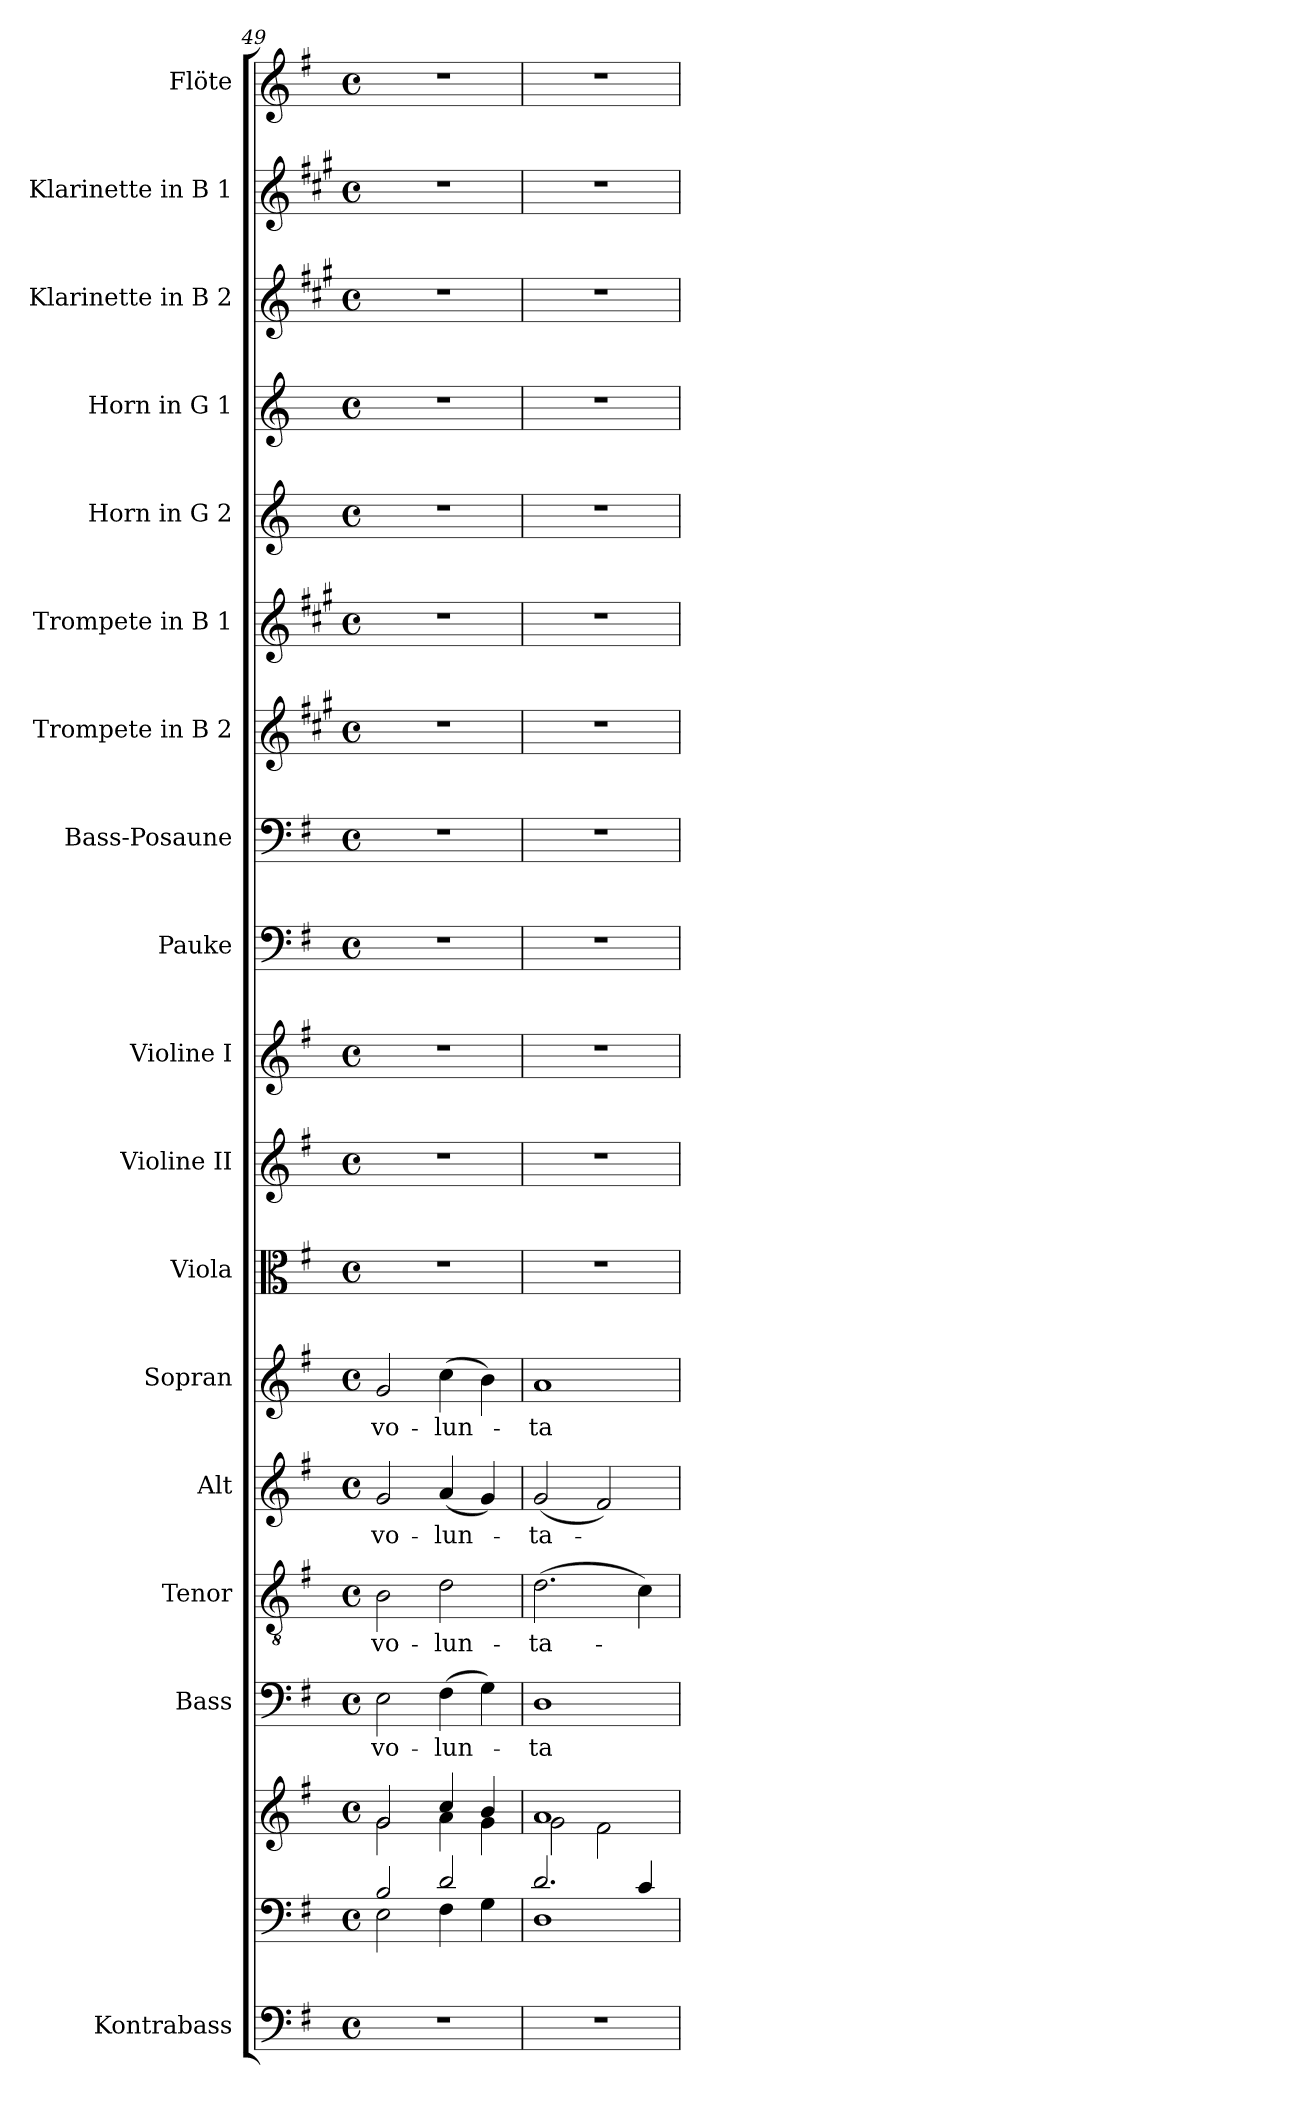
**kern	**kern	**kern	**kern	**text	**kern	**text	**kern	**text	**kern	**text	**kern	**kern	**kern	**kern	**kern	**kern	**kern	**kern	**kern	**kern	**kern	**kern
*part18	*part17	*part17	*part16	*part16	*part15	*part15	*part14	*part14	*part13	*part13	*part12	*part11	*part10	*part9	*part8	*part7	*part6	*part5	*part4	*part3	*part2	*part1
*staff19	*staff18	*staff17	*staff16	*staff16	*staff15	*staff15	*staff14	*staff14	*staff13	*staff13	*staff12	*staff11	*staff10	*staff9	*staff8	*staff7	*staff6	*staff5	*staff4	*staff3	*staff2	*staff1
*I"Kontrabass	*	*	*I"Bass	*	*I"Tenor	*	*I"Alt	*	*I"Sopran	*	*I"Viola	*I"Violine II	*I"Violine I	*I"Pauke	*I"Bass-Posaune	*I"Trompete in B 2	*I"Trompete in B 1	*I"Horn in G 2	*I"Horn in G 1	*I"Klarinette in B 2	*I"Klarinette in B 1	*I"Flöte
*I'Kb.	*	*	*I'B	*	*I'T	*	*I'A	*	*I'S	*	*I'Vla.	*I'Vl. II	*I'Vl. I	*I'Pk.	*I'B. Pos.	*	*	*I'Hrn. 2	*I'Hrn. 1	*	*	*I'Fl.
!!LO:PB:g=z
*clefF4	*clefF4	*clefG2	*clefF4	*	*clefGv2	*	*clefG2	*	*clefG2	*	*clefC3	*clefG2	*clefG2	*clefF4	*clefF4	*clefG2	*clefG2	*clefG2	*clefG2	*clefG2	*clefG2	*clefG2
*ITrd7c12	*	*	*	*	*	*	*	*	*	*	*	*	*	*	*	*ITrd1c2	*ITrd1c2	*ITrd3c5	*ITrd3c5	*ITrd1c2	*ITrd1c2	*
*k[f#]	*k[f#]	*k[f#]	*k[f#]	*	*k[f#]	*	*k[f#]	*	*k[f#]	*	*k[f#]	*k[f#]	*k[f#]	*k[f#]	*k[f#]	*k[f#]	*k[f#]	*k[f#]	*k[f#]	*k[f#]	*k[f#]	*k[f#]
*G:	*G:	*G:	*G:	*	*G:	*	*G:	*	*G:	*	*G:	*G:	*G:	*G:	*G:	*G:	*G:	*G:	*G:	*G:	*G:	*G:
*M4/4	*M4/4	*M4/4	*M4/4	*	*M4/4	*	*M4/4	*	*M4/4	*	*M4/4	*M4/4	*M4/4	*M4/4	*M4/4	*M4/4	*M4/4	*M4/4	*M4/4	*M4/4	*M4/4	*M4/4
*met(c)	*met(c)	*met(c)	*met(c)	*	*met(c)	*	*met(c)	*	*met(c)	*	*met(c)	*met(c)	*met(c)	*met(c)	*met(c)	*met(c)	*met(c)	*met(c)	*met(c)	*met(c)	*met(c)	*met(c)
=49	=49	=49	=49	=49	=49	=49	=49	=49	=49	=49	=49	=49	=49	=49	=49	=49	=49	=49	=49	=49	=49	=49
*	*^	*^	*	*	*	*	*	*	*	*	*	*	*	*	*	*	*	*	*	*	*	*
!	!	!	!	!	!	!LO:LY:b	!	!LO:LY:b	!	!LO:LY:b	!	!LO:LY:b	!	!	!	!	!	!	!	!	!	!	!	!
1r	2B/	2E\	2g/	2g\	2E\	vo-	2B\	vo-	2g/	vo-	2g/	vo-	1r	1r	1r	1r	1r	1r	1r	1r	1r	1r	1r	1r
!	!	!	!	!	!	!LO:LY:b	!	!LO:LY:b	!	!LO:LY:b	!	!LO:LY:b	!	!	!	!	!	!	!	!	!	!	!	!
.	2d/	4F#\	4cc/	4a\	(>4F#\	-lun-	2d\	-lun-	(<4a/	-lun-	(>4cc\	-lun-	.	.	.	.	.	.	.	.	.	.	.	.
.	.	4G\	4b/	4g\	4G\)	.	.	.	4g/)	.	4b\)	.	.	.	.	.	.	.	.	.	.	.	.	.
=50	=50	=50	=50	=50	=50	=50	=50	=50	=50	=50	=50	=50	=50	=50	=50	=50	=50	=50	=50	=50	=50	=50	=50	=50
!	!	!	!	!	!	!LO:LY:b	!	!LO:LY:b	!	!LO:LY:b	!	!LO:LY:b	!	!	!	!	!	!	!	!	!	!	!	!
1r	2.d/	1D	1a	2g\	1D	-ta-	(>2.d\	-ta-	(<2g/	-ta-	1a	-ta-	1r	1r	1r	1r	1r	1r	1r	1r	1r	1r	1r	1r
.	.	.	.	2f#\	.	.	.	.	2f#/)	.	.	.	.	.	.	.	.	.	.	.	.	.	.	.
.	4c/	.	.	.	.	.	4c\)	.	.	.	.	.	.	.	.	.	.	.	.	.	.	.	.	.
*	*v	*v	*	*	*	*	*	*	*	*	*	*	*	*	*	*	*	*	*	*	*	*	*	*
*	*	*v	*v	*	*	*	*	*	*	*	*	*	*	*	*	*	*	*	*	*	*	*	*
=	=	=	=	=	=	=	=	=	=	=	=	=	=	=	=	=	=	=	=	=	=	=
*-	*-	*-	*-	*-	*-	*-	*-	*-	*-	*-	*-	*-	*-	*-	*-	*-	*-	*-	*-	*-	*-	*-
